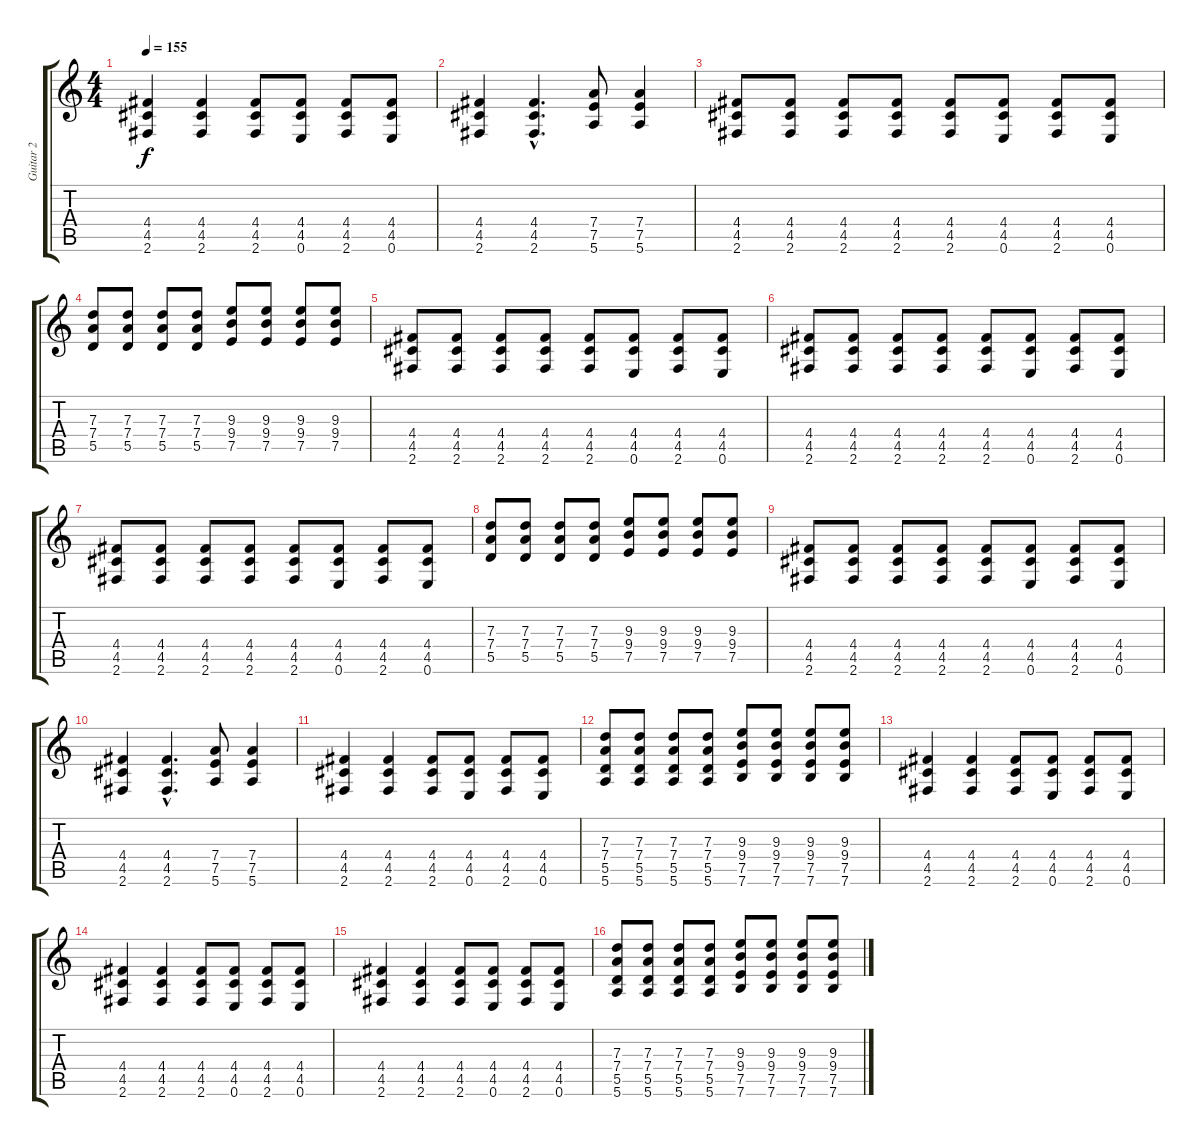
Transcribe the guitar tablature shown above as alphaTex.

\track ("Guitar 2" "Guitar 2") {instrument distortionguitar}
\staff {score tabs}
\tuning (E4 B3 G3 D3 A2 E2) {hide}
\ts (4 4)
\tempo 155
\clef g2
\ks c
(4.4 4.5 2.6).4{dy f} (4.4 4.5 2.6).4 (4.4 4.5 2.6).8 (4.4 4.5 0.6).8 (4.4 4.5 2.6).8 (4.4 4.5 0.6).8 |
(4.4 4.5 2.6).4 (4.4{hac} 4.5{hac} 2.6{hac}).4{d} (7.4 7.5 5.6).8 (7.4 7.5 5.6).4 |
(4.4 4.5 2.6).8{volume 7 instrument electricguitarmuted} (4.4 4.5 2.6).8 (4.4 4.5 2.6).8 (4.4 4.5 2.6).8 (4.4 4.5 2.6).8 (4.4 4.5 0.6).8 (4.4 4.5 2.6).8 (4.4 4.5 0.6).8 |
(7.3 7.4 5.5).8 (7.3 7.4 5.5).8 (7.3 7.4 5.5).8 (7.3 7.4 5.5).8 (9.3 9.4 7.5).8 (9.3 9.4 7.5).8 (9.3 9.4 7.5).8 (9.3 9.4 7.5).8 |
(4.4 4.5 2.6).8 (4.4 4.5 2.6).8 (4.4 4.5 2.6).8 (4.4 4.5 2.6).8 (4.4 4.5 2.6).8 (4.4 4.5 0.6).8 (4.4 4.5 2.6).8 (4.4 4.5 0.6).8 |
(4.4 4.5 2.6).8 (4.4 4.5 2.6).8 (4.4 4.5 2.6).8 (4.4 4.5 2.6).8 (4.4 4.5 2.6).8 (4.4 4.5 0.6).8 (4.4 4.5 2.6).8 (4.4 4.5 0.6).8 |
(4.4 4.5 2.6).8 (4.4 4.5 2.6).8 (4.4 4.5 2.6).8 (4.4 4.5 2.6).8 (4.4 4.5 2.6).8 (4.4 4.5 0.6).8 (4.4 4.5 2.6).8 (4.4 4.5 0.6).8 |
(7.3 7.4 5.5).8 (7.3 7.4 5.5).8 (7.3 7.4 5.5).8 (7.3 7.4 5.5).8 (9.3 9.4 7.5).8 (9.3 9.4 7.5).8 (9.3 9.4 7.5).8 (9.3 9.4 7.5).8 |
(4.4 4.5 2.6).8 (4.4 4.5 2.6).8 (4.4 4.5 2.6).8 (4.4 4.5 2.6).8 (4.4 4.5 2.6).8 (4.4 4.5 0.6).8 (4.4 4.5 2.6).8 (4.4 4.5 0.6).8 |
(4.4 4.5 2.6).4 (4.4{hac} 4.5{hac} 2.6{hac}).4{d} (7.4 7.5 5.6).8{volume 10 instrument distortionguitar} (7.4 7.5 5.6).4 |
(4.4 4.5 2.6).4 (4.4 4.5 2.6).4 (4.4 4.5 2.6).8 (4.4 4.5 0.6).8 (4.4 4.5 2.6).8 (4.4 4.5 0.6).8 |
(7.3 7.4 5.5 5.6).8 (7.3 7.4 5.5 5.6).8 (7.3 7.4 5.5 5.6).8 (7.3 7.4 5.5 5.6).8 (9.3 9.4 7.5 7.6).8 (9.3 9.4 7.5 7.6).8 (9.3 9.4 7.5 7.6).8 (9.3 9.4 7.5 7.6).8 |
(4.4 4.5 2.6).4 (4.4 4.5 2.6).4 (4.4 4.5 2.6).8 (4.4 4.5 0.6).8 (4.4 4.5 2.6).8 (4.4 4.5 0.6).8 |
(4.4 4.5 2.6).4 (4.4 4.5 2.6).4 (4.4 4.5 2.6).8 (4.4 4.5 0.6).8 (4.4 4.5 2.6).8 (4.4 4.5 0.6).8 |
(4.4 4.5 2.6).4 (4.4 4.5 2.6).4 (4.4 4.5 2.6).8 (4.4 4.5 0.6).8 (4.4 4.5 2.6).8 (4.4 4.5 0.6).8 |
(7.3 7.4 5.5 5.6).8 (7.3 7.4 5.5 5.6).8 (7.3 7.4 5.5 5.6).8 (7.3 7.4 5.5 5.6).8 (9.3 9.4 7.5 7.6).8 (9.3 9.4 7.5 7.6).8 (9.3 9.4 7.5 7.6).8 (9.3 9.4 7.5 7.6).8
